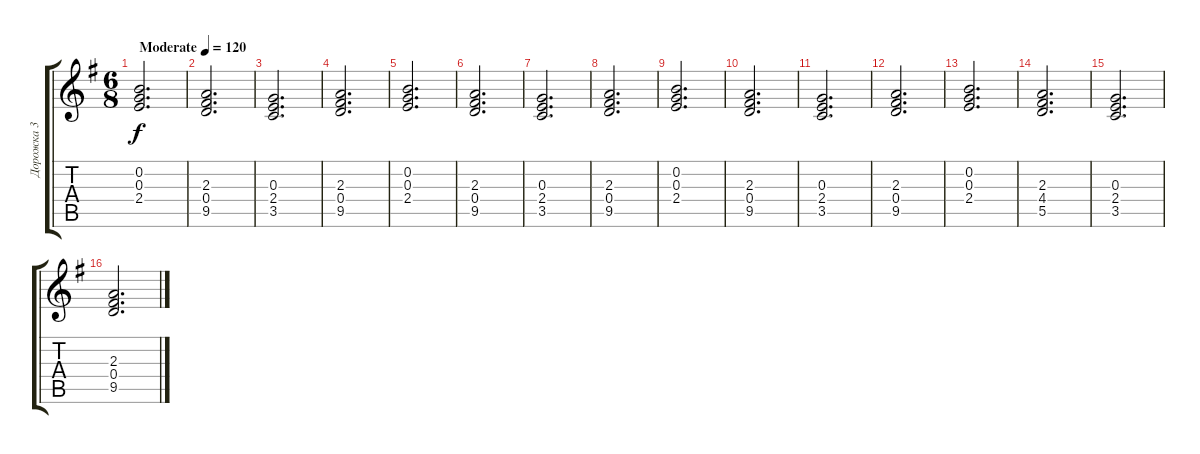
\track ("Дорожка 3" "Дорожка 3") {instrument acousticguitarsteel}
\staff {score tabs}
\tuning (E4 B3 G3 D3 A2 E2) {hide}
\ts (6 8)
\tempo (120 "Moderate")
\clef g2
\ks eminor
(0.2 0.3 2.4).2{d dy f instrument acousticguitarsteel} |
(2.3 0.4 9.5).2{d} |
(0.3 2.4 3.5).2{d} |
(2.3 0.4 9.5).2{d} |
(0.2 0.3 2.4).2{d} |
(2.3 0.4 9.5).2{d} |
(0.3 2.4 3.5).2{d} |
(2.3 0.4 9.5).2{d} |
(0.2 0.3 2.4).2{d} |
(2.3 0.4 9.5).2{d} |
(0.3 2.4 3.5).2{d} |
(2.3 0.4 9.5).2{d} |
(0.2 0.3 2.4).2{d} |
(2.3 4.4 5.5).2{d} |
(0.3 2.4 3.5).2{d} |
(2.3 0.4 9.5).2{d}
